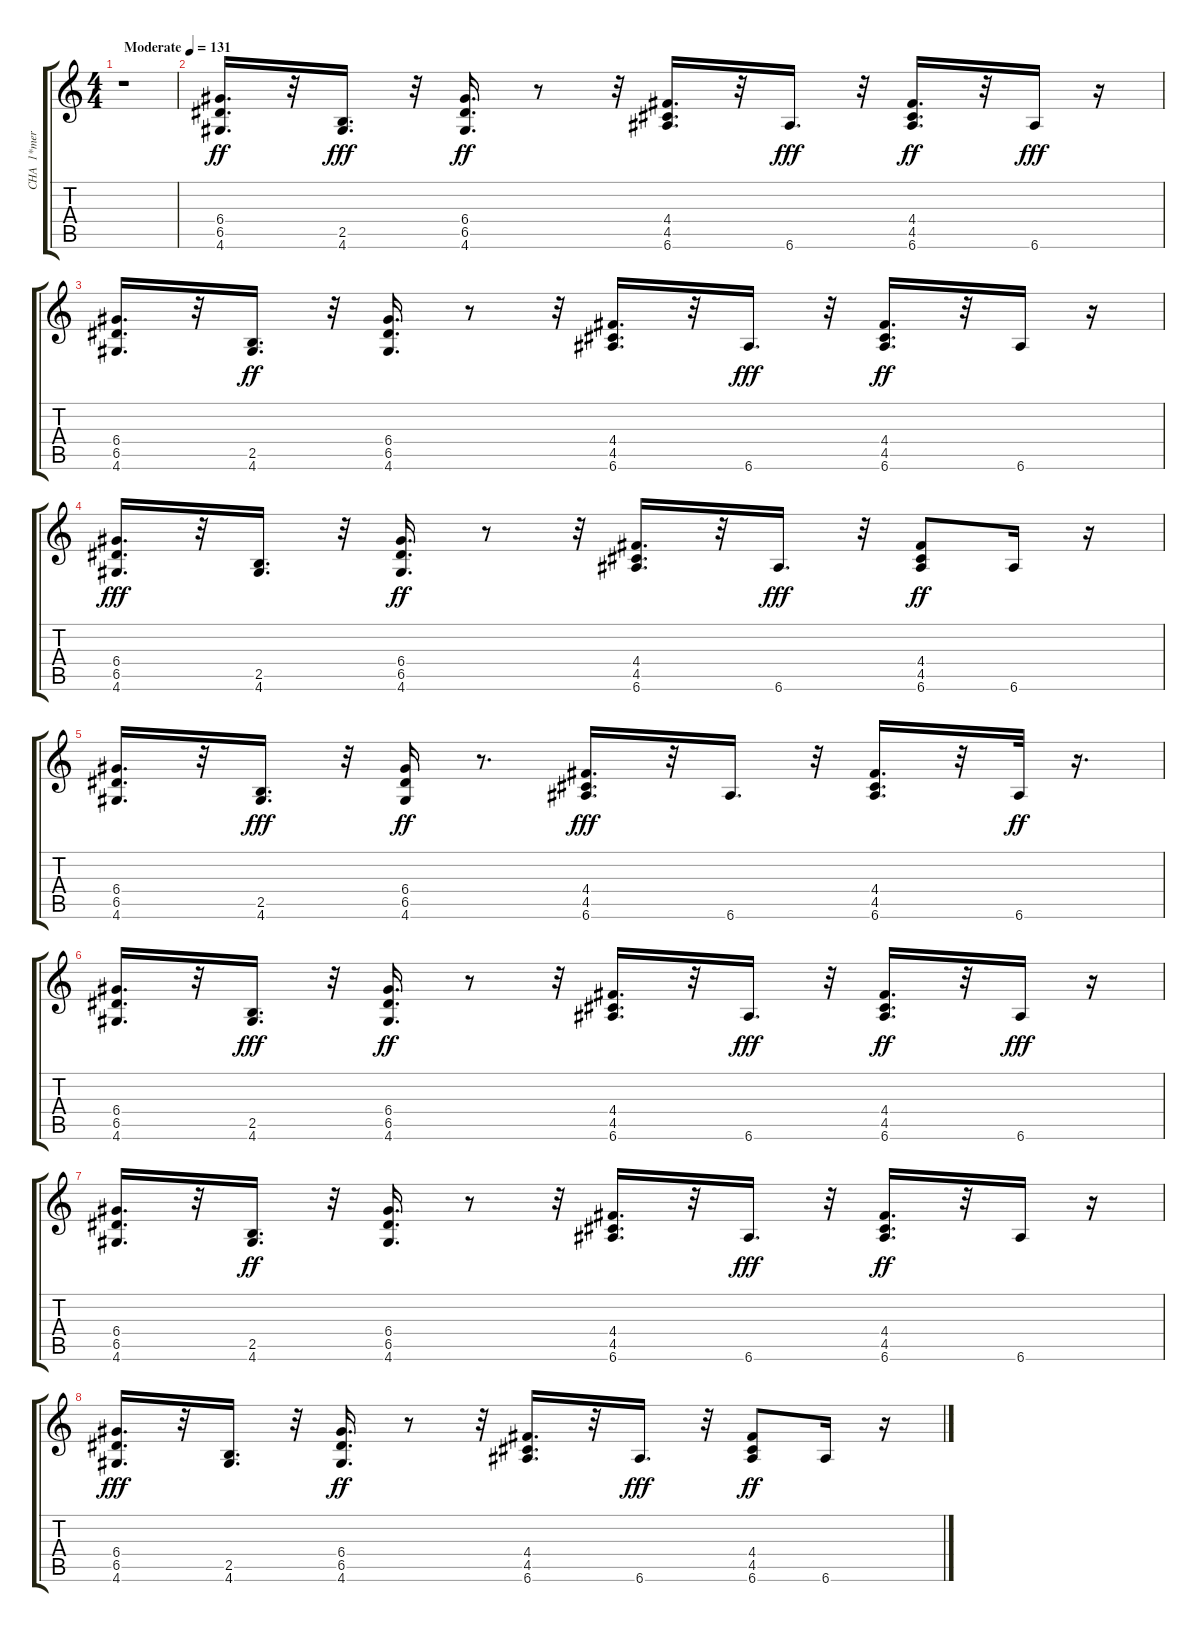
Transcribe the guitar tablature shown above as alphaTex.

\track ("CHA  1*merged" "CHA  1*mer") {instrument electricguitarmuted}
\staff {score tabs}
\tuning (E4 B3 G3 D3 A2 E2) {hide}
\ts (4 4)
\tempo (131 "Moderate")
\clef g2
\ks c
r.1{dy ff instrument electricguitarmuted} |
(6.4 6.5 4.6).16{d} r.32 (2.5 4.6).16{d dy fff} r.32 (6.4 6.5 4.6).16{d dy ff} r.8 r.32 (4.4 4.5 6.6).16{d} r.32 6.6.16{d dy fff} r.32 (4.4 4.5 6.6).16{d dy ff} r.32 6.6.16{dy fff} r.16 |
(6.4 6.5 4.6).16{d} r.32 (2.5 4.6).16{d dy ff} r.32 (6.4 6.5 4.6).16{d} r.8 r.32 (4.4 4.5 6.6).16{d} r.32 6.6.16{d dy fff} r.32 (4.4 4.5 6.6).16{d dy ff} r.32 6.6.16 r.16 |
(6.4 6.5 4.6).16{d dy fff} r.32 (2.5 4.6).16{d} r.32 (6.4 6.5 4.6).16{d dy ff} r.8 r.32 (4.4 4.5 6.6).16{d} r.32 6.6.16{d dy fff} r.32 (4.4 4.5 6.6).8{dy ff} 6.6.16 r.16 |
(6.4 6.5 4.6).16{d} r.32 (2.5 4.6).16{d dy fff} r.32 (6.4 6.5 4.6).16{dy ff} r.8{d} (4.4 4.5 6.6).16{d dy fff} r.32 6.6.16{d} r.32 (4.4 4.5 6.6).16{d} r.32 6.6.32{dy ff} r.16{d} |
(6.4 6.5 4.6).16{d} r.32 (2.5 4.6).16{d dy fff} r.32 (6.4 6.5 4.6).16{d dy ff} r.8 r.32 (4.4 4.5 6.6).16{d} r.32 6.6.16{d dy fff} r.32 (4.4 4.5 6.6).16{d dy ff} r.32 6.6.16{dy fff} r.16 |
(6.4 6.5 4.6).16{d} r.32 (2.5 4.6).16{d dy ff} r.32 (6.4 6.5 4.6).16{d} r.8 r.32 (4.4 4.5 6.6).16{d} r.32 6.6.16{d dy fff} r.32 (4.4 4.5 6.6).16{d dy ff} r.32 6.6.16 r.16 |
(6.4 6.5 4.6).16{d dy fff} r.32 (2.5 4.6).16{d} r.32 (6.4 6.5 4.6).16{d dy ff} r.8 r.32 (4.4 4.5 6.6).16{d} r.32 6.6.16{d dy fff} r.32 (4.4 4.5 6.6).8{dy ff} 6.6.16 r.16
